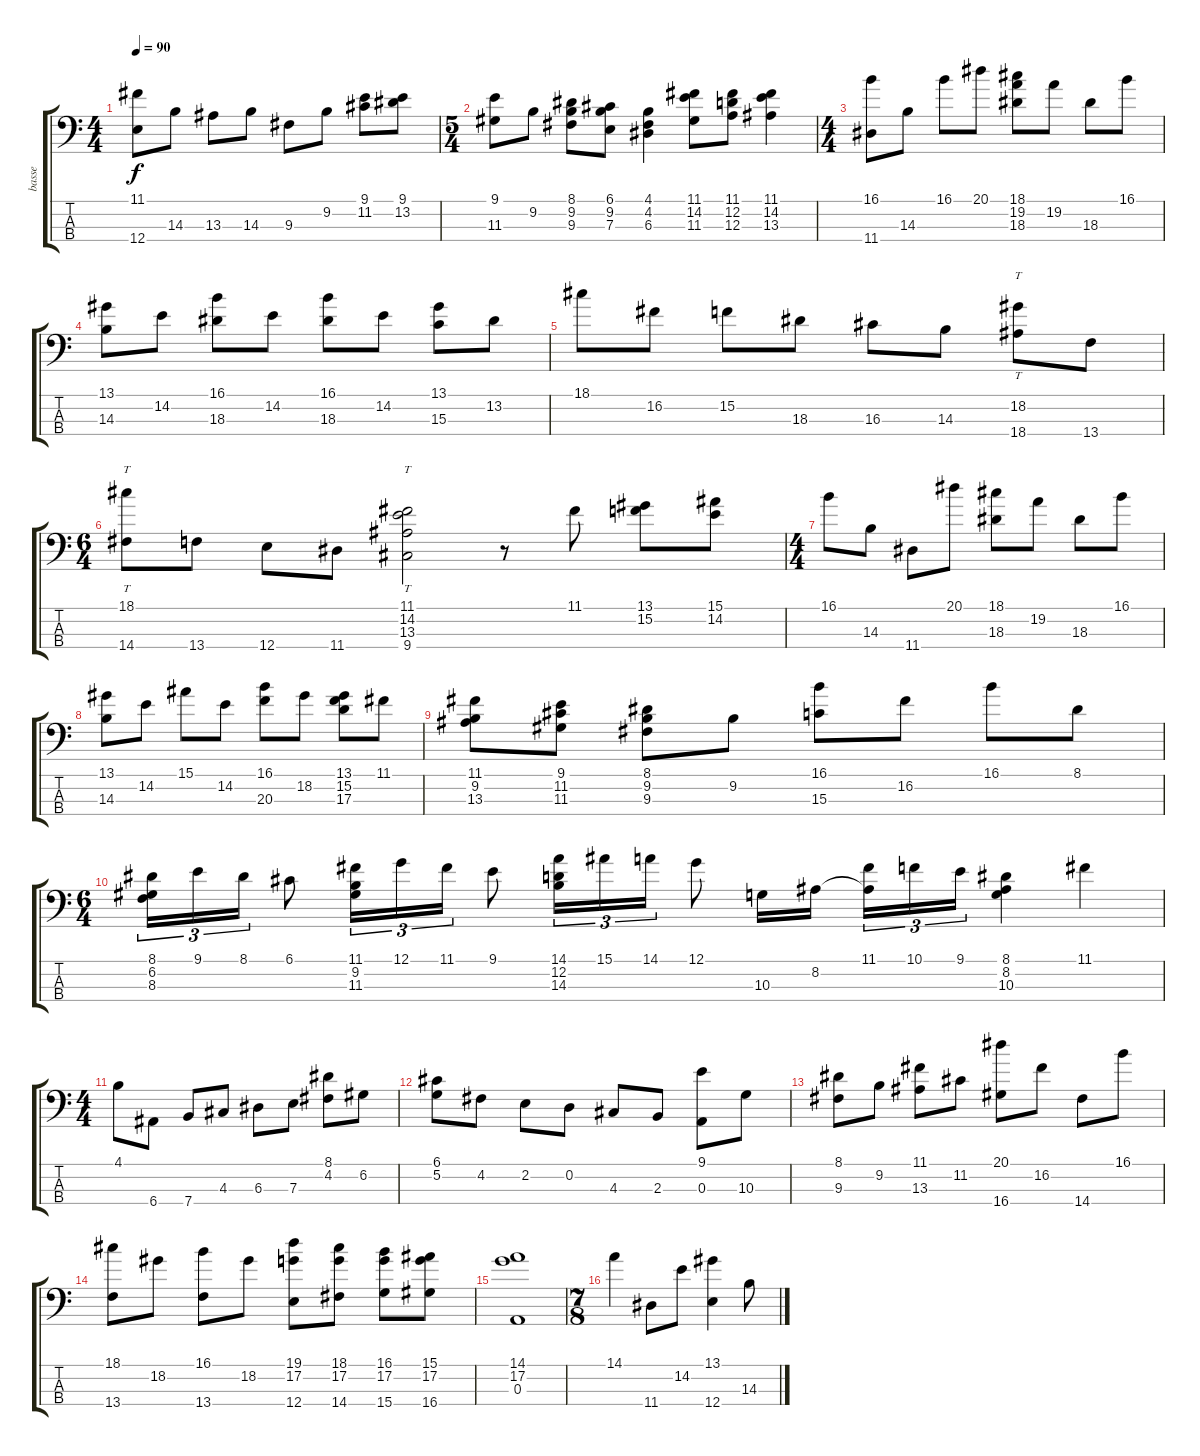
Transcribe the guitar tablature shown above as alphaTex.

\track ("basse" "basse") {instrument electricbassfinger}
\staff {score tabs}
\tuning (G2 D2 A1 E1) {hide}
\ts (4 4)
\tempo 90
\clef f4
\ks c
(11.1 12.4).8{dy f} 14.3.8 13.3.8 14.3.8 9.3.8 9.2.8 (9.1 11.2).8 (9.1 13.2).8 |
\ts (5 4)
(9.1 11.3).8 9.2.8 (8.1 9.2 9.3).8 (6.1 9.2 7.3).8 (4.1 4.2 6.3).4 (11.1 14.2 11.3).8 (11.1 12.2 12.3).8 (11.1 14.2 13.3).4 |
\ts (4 4)
(16.1 11.4).8 14.3.8 16.1.8 20.1.8 (18.1 19.2 18.3).8 19.2.8 18.3.8 16.1.8 |
(13.1 14.3).8 14.2.8 (16.1 18.3).8 14.2.8 (16.1 18.3).8 14.2.8 (13.1 15.3).8 13.2.8 |
18.1.8 16.2.8 15.2.8 18.3.8 16.3.8 14.3.8 (18.2 18.4).8{tt} 13.4.8 |
\ts (6 4)
(18.1 14.4).8{tt} 13.4.8 12.4.8 11.4.8 (11.1 14.2 13.3 9.4).2{tt} r.8 11.1.8 (13.1 15.2).8 (15.1 14.2).8 |
\ts (4 4)
16.1.8 14.3.8 11.4.8 20.1.8 (18.1 18.3).8 19.2.8 18.3.8 16.1.8 |
(13.1 14.3).8 14.2.8 15.1.8 14.2.8 (16.1 20.3).8 18.2.8 (13.1 15.2 17.3).8 11.1.8 |
(11.1 9.2 13.3).8 (9.1 11.2 11.3).8 (8.1 9.2 9.3).8 9.2.8 (16.1 15.3).8 16.2.8 16.1.8 8.1.8 |
\ts (6 4)
(8.1 6.2 8.3).16{tu (3 2)} 9.1.16{tu (3 2)} 8.1.16{tu (3 2)} 6.1.8 (11.1 9.2 11.3).16{tu (3 2)} 12.1.16{tu (3 2)} 11.1.16{tu (3 2)} 9.1.8 (14.1 12.2 14.3).16{tu (3 2)} 15.1.16{tu (3 2)} 14.1.16{tu (3 2)} 12.1.8 10.3.16 8.2.16 (11.1 8.2{t}).16{tu (3 2)} 10.1.16{tu (3 2)} 9.1.16{tu (3 2)} (8.1 8.2 10.3).4 11.1.4 |
\ts (4 4)
4.1.8 6.4.8 7.4.8 4.3.8 6.3.8 7.3.8 (8.1 4.2).8 6.2.8 |
(6.1 5.2).8 4.2.8 2.2.8 0.2.8 4.3.8 2.3.8 (9.1 0.3).8 10.3.8 |
(8.1 9.3).8 9.2.8 (11.1 13.3).8 11.2.8 (20.1 16.4).8 16.2.8 14.4.8 16.1.8 |
(18.1 13.4).8 18.2.8 (16.1 13.4).8 18.2.8 (19.1 17.2 12.4).8 (18.1 17.2 14.4).8 (16.1 17.2 15.4).8 (15.1 17.2 16.4).8 |
(14.1 17.2 0.3).1 |
\ts (7 8)
14.1.4 11.4.8 14.2.8 (13.1 12.4).4 14.3.8
